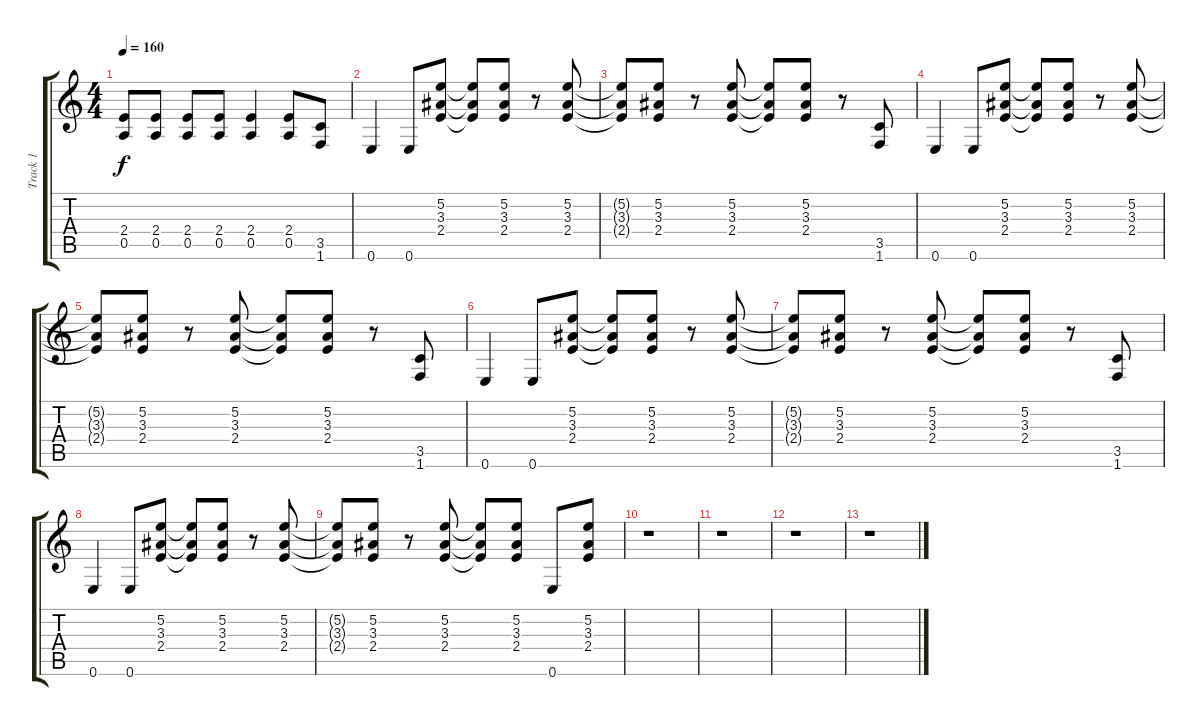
\track ("Track 1" "Track 1") {instrument overdrivenguitar}
\staff {score tabs}
\tuning (E4 B3 G3 D3 A2 E2) {hide}
\ts (4 4)
\tempo 160
\clef g2
\ks c
(2.4 0.5).8{dy f} (2.4 0.5).8 (2.4 0.5).8 (2.4 0.5).8 (2.4 0.5).4 (2.4 0.5).8 (3.5 1.6).8 |
0.6.4 0.6.8 (5.2 3.3 2.4).8 (5.2{t} 3.3{t} 2.4{t}).8 (5.2 3.3 2.4).8 r.8 (5.2 3.3 2.4).8 |
(5.2{t} 3.3{t} 2.4{t}).8 (5.2 3.3 2.4).8 r.8 (5.2 3.3 2.4).8 (5.2{t} 3.3{t} 2.4{t}).8 (5.2 3.3 2.4).8 r.8 (3.5 1.6).8 |
0.6.4 0.6.8 (5.2 3.3 2.4).8 (5.2{t} 3.3{t} 2.4{t}).8 (5.2 3.3 2.4).8 r.8 (5.2 3.3 2.4).8 |
(5.2{t} 3.3{t} 2.4{t}).8 (5.2 3.3 2.4).8 r.8 (5.2 3.3 2.4).8 (5.2{t} 3.3{t} 2.4{t}).8 (5.2 3.3 2.4).8 r.8 (3.5 1.6).8 |
0.6.4 0.6.8 (5.2 3.3 2.4).8 (5.2{t} 3.3{t} 2.4{t}).8 (5.2 3.3 2.4).8 r.8 (5.2 3.3 2.4).8 |
(5.2{t} 3.3{t} 2.4{t}).8 (5.2 3.3 2.4).8 r.8 (5.2 3.3 2.4).8 (5.2{t} 3.3{t} 2.4{t}).8 (5.2 3.3 2.4).8 r.8 (3.5 1.6).8 |
0.6.4 0.6.8 (5.2 3.3 2.4).8 (5.2{t} 3.3{t} 2.4{t}).8 (5.2 3.3 2.4).8 r.8 (5.2 3.3 2.4).8 |
(5.2{t} 3.3{t} 2.4{t}).8 (5.2 3.3 2.4).8 r.8 (5.2 3.3 2.4).8 (5.2{t} 3.3{t} 2.4{t}).8 (5.2 3.3 2.4).8 0.6.8 (5.2 3.3 2.4).8 |
r.1 |
r.1 |
r.1 |
r.1
